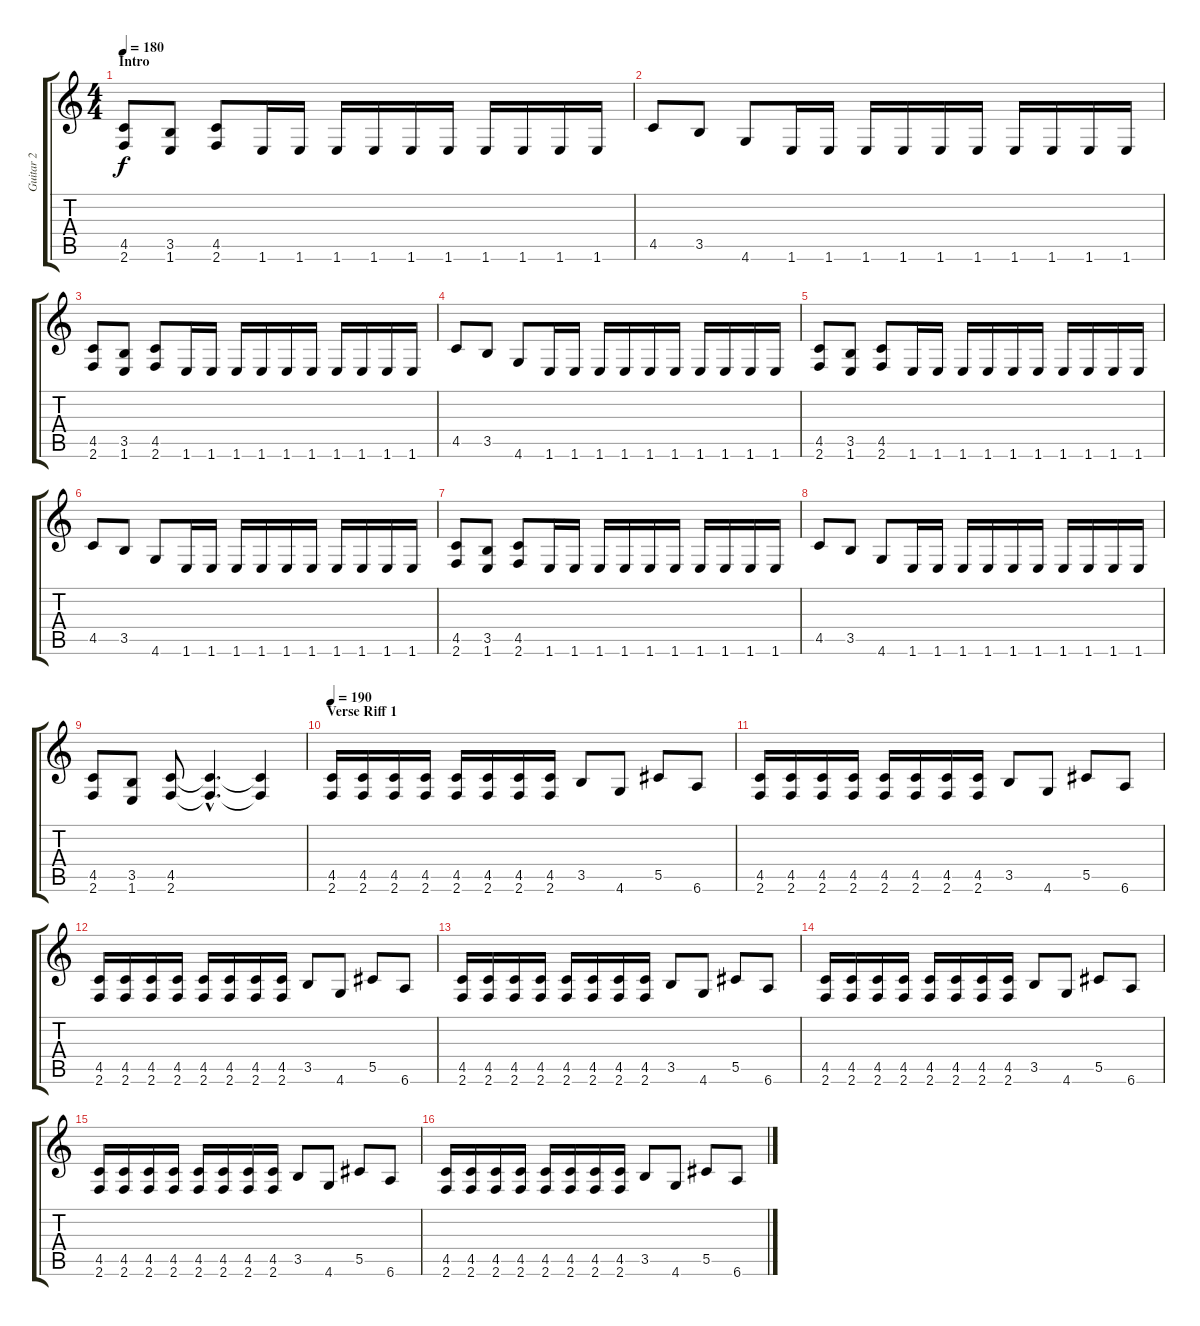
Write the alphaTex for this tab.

\track ("Guitar 2" "Guitar 2") {instrument distortionguitar}
\staff {score tabs}
\tuning (Eb4 Bb3 Gb3 Db3 Ab2 Eb2) {hide}
\ts (4 4)
\section ("" "Intro")
\tempo 180
\clef g2
\ks c
(4.5 2.6).8{dy f instrument distortionguitar} (3.5 1.6).8 (4.5 2.6).8 1.6.16 1.6.16 1.6.16 1.6.16 1.6.16 1.6.16 1.6.16 1.6.16 1.6.16 1.6.16 |
4.5.8 3.5.8 4.6.8 1.6.16 1.6.16 1.6.16 1.6.16 1.6.16 1.6.16 1.6.16 1.6.16 1.6.16 1.6.16 |
(4.5 2.6).8 (3.5 1.6).8 (4.5 2.6).8 1.6.16 1.6.16 1.6.16 1.6.16 1.6.16 1.6.16 1.6.16 1.6.16 1.6.16 1.6.16 |
4.5.8 3.5.8 4.6.8 1.6.16 1.6.16 1.6.16 1.6.16 1.6.16 1.6.16 1.6.16 1.6.16 1.6.16 1.6.16 |
(4.5 2.6).8 (3.5 1.6).8 (4.5 2.6).8 1.6.16 1.6.16 1.6.16 1.6.16 1.6.16 1.6.16 1.6.16 1.6.16 1.6.16 1.6.16 |
4.5.8 3.5.8 4.6.8 1.6.16 1.6.16 1.6.16 1.6.16 1.6.16 1.6.16 1.6.16 1.6.16 1.6.16 1.6.16 |
(4.5 2.6).8 (3.5 1.6).8 (4.5 2.6).8 1.6.16 1.6.16 1.6.16 1.6.16 1.6.16 1.6.16 1.6.16 1.6.16 1.6.16 1.6.16 |
4.5.8 3.5.8 4.6.8 1.6.16 1.6.16 1.6.16 1.6.16 1.6.16 1.6.16 1.6.16 1.6.16 1.6.16 1.6.16 |
(4.5 2.6).8 (3.5 1.6).8 (4.5 2.6).8 (4.5{hac t} 2.6{hac t}).4{d} (4.5{t} 2.6{t}).4 |
\section ("" "Verse Riff 1")
\tempo 190
(4.5 2.6).16 (4.5 2.6).16 (4.5 2.6).16 (4.5 2.6).16 (4.5 2.6).16 (4.5 2.6).16 (4.5 2.6).16 (4.5 2.6).16 3.5.8 4.6.8 5.5.8 6.6.8 |
(4.5 2.6).16 (4.5 2.6).16 (4.5 2.6).16 (4.5 2.6).16 (4.5 2.6).16 (4.5 2.6).16 (4.5 2.6).16 (4.5 2.6).16 3.5.8 4.6.8 5.5.8 6.6.8 |
(4.5 2.6).16 (4.5 2.6).16 (4.5 2.6).16 (4.5 2.6).16 (4.5 2.6).16 (4.5 2.6).16 (4.5 2.6).16 (4.5 2.6).16 3.5.8 4.6.8 5.5.8 6.6.8 |
(4.5 2.6).16 (4.5 2.6).16 (4.5 2.6).16 (4.5 2.6).16 (4.5 2.6).16 (4.5 2.6).16 (4.5 2.6).16 (4.5 2.6).16 3.5.8 4.6.8 5.5.8 6.6.8 |
(4.5 2.6).16 (4.5 2.6).16 (4.5 2.6).16 (4.5 2.6).16 (4.5 2.6).16 (4.5 2.6).16 (4.5 2.6).16 (4.5 2.6).16 3.5.8 4.6.8 5.5.8 6.6.8 |
(4.5 2.6).16 (4.5 2.6).16 (4.5 2.6).16 (4.5 2.6).16 (4.5 2.6).16 (4.5 2.6).16 (4.5 2.6).16 (4.5 2.6).16 3.5.8 4.6.8 5.5.8 6.6.8 |
(4.5 2.6).16 (4.5 2.6).16 (4.5 2.6).16 (4.5 2.6).16 (4.5 2.6).16 (4.5 2.6).16 (4.5 2.6).16 (4.5 2.6).16 3.5.8 4.6.8 5.5.8 6.6.8
